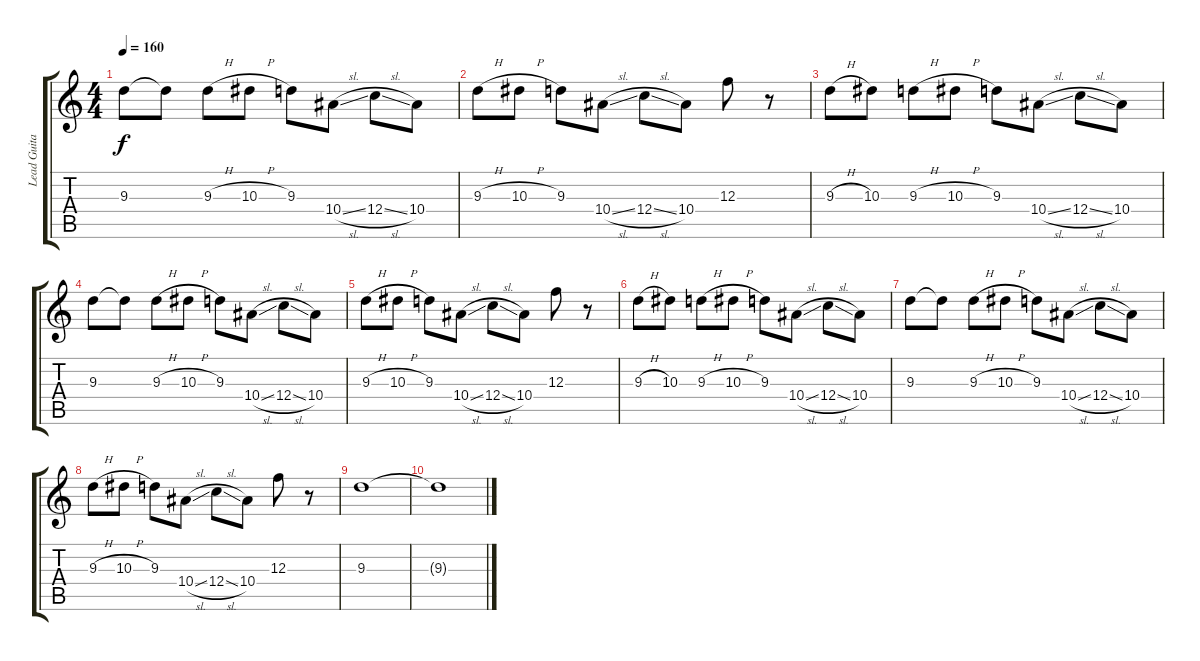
\track ("Lead Guitar" "Lead Guita") {instrument distortionguitar}
\staff {score tabs}
\tuning (D4 A3 F3 C3 G2 C2) {hide}
\ts (4 4)
\tempo 160
\clef g2
\ks c
9.3.8{dy f} 9.3{t}.8 9.3{h}.8 10.3{h}.8 9.3.8 10.4{sl}.8 12.4{sl}.8 10.4.8 |
9.3{h}.8 10.3{h}.8 9.3.8 10.4{sl}.8 12.4{sl}.8 10.4.8 12.3.8 r.8 |
9.3{h}.8 10.3.8 9.3{h}.8 10.3{h}.8 9.3.8 10.4{sl}.8 12.4{sl}.8 10.4.8 |
9.3.8 9.3{t}.8 9.3{h}.8 10.3{h}.8 9.3.8 10.4{sl}.8 12.4{sl}.8 10.4.8 |
9.3{h}.8 10.3{h}.8 9.3.8 10.4{sl}.8 12.4{sl}.8 10.4.8 12.3.8 r.8 |
9.3{h}.8 10.3.8 9.3{h}.8 10.3{h}.8 9.3.8 10.4{sl}.8 12.4{sl}.8 10.4.8 |
9.3.8 9.3{t}.8 9.3{h}.8 10.3{h}.8 9.3.8 10.4{sl}.8 12.4{sl}.8 10.4.8 |
9.3{h}.8 10.3{h}.8 9.3.8 10.4{sl}.8 12.4{sl}.8 10.4.8 12.3.8 r.8 |
9.3.1 |
9.3{t}.1
